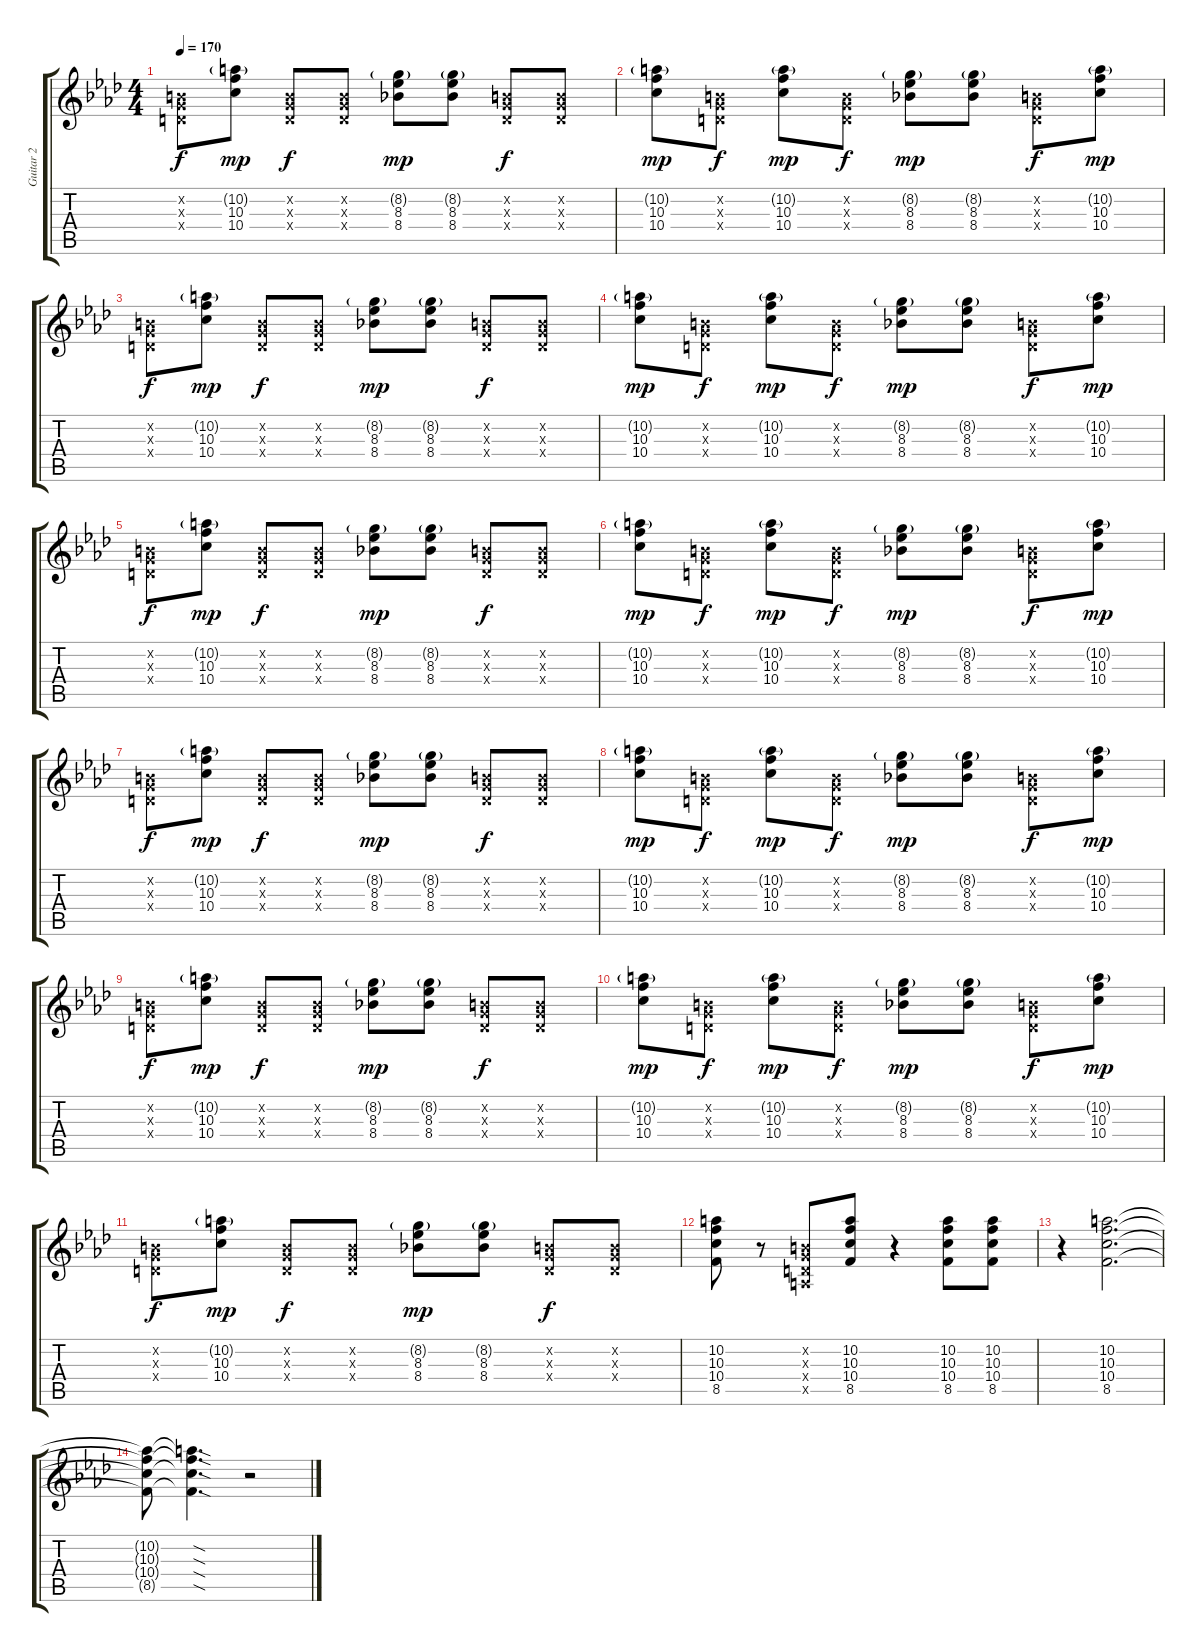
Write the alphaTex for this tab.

\track ("Guitar 2" "Guitar 2") {instrument distortionguitar}
\staff {score tabs}
\tuning (E4 B3 G3 D3 A2 E2) {hide}
\ts (4 4)
\tempo 170
\clef g2
\ks fminor
(0.2{x} 0.3{x} 0.4{x}).8{dy f} (10.2{g} 10.3 10.4).8{dy mp} (0.2{x} 0.3{x} 0.4{x}).8{dy f} (0.2{x} 0.3{x} 0.4{x}).8 (8.2{g} 8.3 8.4).8{dy mp} (8.2{g} 8.3 8.4).8 (0.2{x} 0.3{x} 0.4{x}).8{dy f} (0.2{x} 0.3{x} 0.4{x}).8 |
(10.2{g} 10.3 10.4).8{dy mp} (0.2{x} 0.3{x} 0.4{x}).8{dy f} (10.2{g} 10.3 10.4).8{dy mp} (0.2{x} 0.3{x} 0.4{x}).8{dy f} (8.2{g} 8.3 8.4).8{dy mp} (8.2{g} 8.3 8.4).8 (0.2{x} 0.3{x} 0.4{x}).8{dy f} (10.2{g} 10.3 10.4).8{dy mp} |
(0.2{x} 0.3{x} 0.4{x}).8{dy f} (10.2{g} 10.3 10.4).8{dy mp} (0.2{x} 0.3{x} 0.4{x}).8{dy f} (0.2{x} 0.3{x} 0.4{x}).8 (8.2{g} 8.3 8.4).8{dy mp} (8.2{g} 8.3 8.4).8 (0.2{x} 0.3{x} 0.4{x}).8{dy f} (0.2{x} 0.3{x} 0.4{x}).8 |
(10.2{g} 10.3 10.4).8{dy mp} (0.2{x} 0.3{x} 0.4{x}).8{dy f} (10.2{g} 10.3 10.4).8{dy mp} (0.2{x} 0.3{x} 0.4{x}).8{dy f} (8.2{g} 8.3 8.4).8{dy mp} (8.2{g} 8.3 8.4).8 (0.2{x} 0.3{x} 0.4{x}).8{dy f} (10.2{g} 10.3 10.4).8{dy mp} |
(0.2{x} 0.3{x} 0.4{x}).8{dy f} (10.2{g} 10.3 10.4).8{dy mp} (0.2{x} 0.3{x} 0.4{x}).8{dy f} (0.2{x} 0.3{x} 0.4{x}).8 (8.2{g} 8.3 8.4).8{dy mp} (8.2{g} 8.3 8.4).8 (0.2{x} 0.3{x} 0.4{x}).8{dy f} (0.2{x} 0.3{x} 0.4{x}).8 |
(10.2{g} 10.3 10.4).8{dy mp} (0.2{x} 0.3{x} 0.4{x}).8{dy f} (10.2{g} 10.3 10.4).8{dy mp} (0.2{x} 0.3{x} 0.4{x}).8{dy f} (8.2{g} 8.3 8.4).8{dy mp} (8.2{g} 8.3 8.4).8 (0.2{x} 0.3{x} 0.4{x}).8{dy f} (10.2{g} 10.3 10.4).8{dy mp} |
(0.2{x} 0.3{x} 0.4{x}).8{dy f} (10.2{g} 10.3 10.4).8{dy mp} (0.2{x} 0.3{x} 0.4{x}).8{dy f} (0.2{x} 0.3{x} 0.4{x}).8 (8.2{g} 8.3 8.4).8{dy mp} (8.2{g} 8.3 8.4).8 (0.2{x} 0.3{x} 0.4{x}).8{dy f} (0.2{x} 0.3{x} 0.4{x}).8 |
(10.2{g} 10.3 10.4).8{dy mp} (0.2{x} 0.3{x} 0.4{x}).8{dy f} (10.2{g} 10.3 10.4).8{dy mp} (0.2{x} 0.3{x} 0.4{x}).8{dy f} (8.2{g} 8.3 8.4).8{dy mp} (8.2{g} 8.3 8.4).8 (0.2{x} 0.3{x} 0.4{x}).8{dy f} (10.2{g} 10.3 10.4).8{dy mp} |
(0.2{x} 0.3{x} 0.4{x}).8{dy f} (10.2{g} 10.3 10.4).8{dy mp} (0.2{x} 0.3{x} 0.4{x}).8{dy f} (0.2{x} 0.3{x} 0.4{x}).8 (8.2{g} 8.3 8.4).8{dy mp} (8.2{g} 8.3 8.4).8 (0.2{x} 0.3{x} 0.4{x}).8{dy f} (0.2{x} 0.3{x} 0.4{x}).8 |
(10.2{g} 10.3 10.4).8{dy mp} (0.2{x} 0.3{x} 0.4{x}).8{dy f} (10.2{g} 10.3 10.4).8{dy mp} (0.2{x} 0.3{x} 0.4{x}).8{dy f} (8.2{g} 8.3 8.4).8{dy mp} (8.2{g} 8.3 8.4).8 (0.2{x} 0.3{x} 0.4{x}).8{dy f} (10.2{g} 10.3 10.4).8{dy mp} |
(0.2{x} 0.3{x} 0.4{x}).8{dy f} (10.2{g} 10.3 10.4).8{dy mp} (0.2{x} 0.3{x} 0.4{x}).8{dy f} (0.2{x} 0.3{x} 0.4{x}).8 (8.2{g} 8.3 8.4).8{dy mp} (8.2{g} 8.3 8.4).8 (0.2{x} 0.3{x} 0.4{x}).8{dy f} (0.2{x} 0.3{x} 0.4{x}).8 |
(10.2 10.3 10.4 8.5).8 r.8 (0.2{x} 0.3{x} 0.4{x} 0.5{x}).8 (10.2 10.3 10.4 8.5).8 r.4 (10.2 10.3 10.4 8.5).8 (10.2 10.3 10.4 8.5).8 |
r.4 (10.2 10.3 10.4 8.5).2{d} |
(10.2{t} 10.3{t} 10.4{t} 8.5{t}).8 (10.2{sod t} 10.3{sod t} 10.4{sod t} 8.5{sod t}).4{d} r.2
